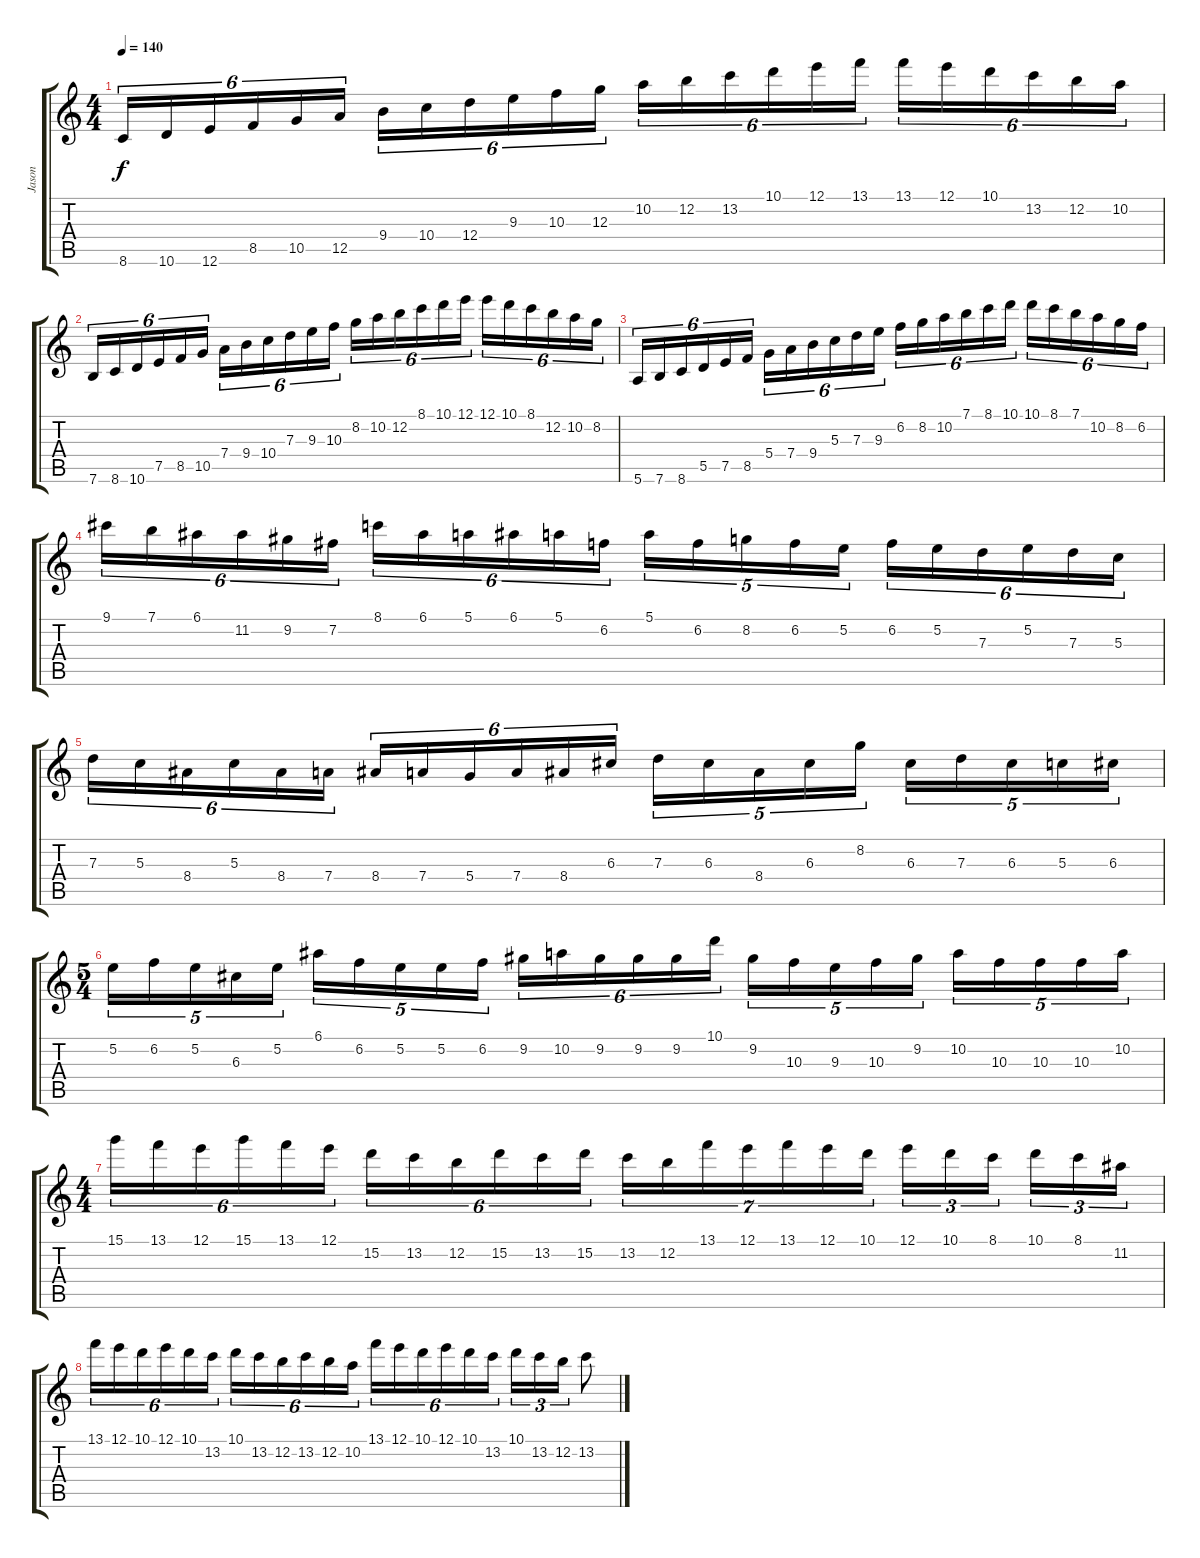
\track ("Jason" "Jason") {instrument distortionguitar}
\staff {score tabs}
\tuning (E4 B3 G3 D3 A2 E2) {hide}
\ts (4 4)
\tempo 140
\clef g2
\ks c
8.6.16{tu (6 4) dy f} 10.6.16{tu (6 4)} 12.6.16{tu (6 4)} 8.5.16{tu (6 4)} 10.5.16{tu (6 4)} 12.5.16{tu (6 4)} 9.4.16{tu (6 4)} 10.4.16{tu (6 4)} 12.4.16{tu (6 4)} 9.3.16{tu (6 4)} 10.3.16{tu (6 4)} 12.3.16{tu (6 4)} 10.2.16{tu (6 4)} 12.2.16{tu (6 4)} 13.2.16{tu (6 4)} 10.1.16{tu (6 4)} 12.1.16{tu (6 4)} 13.1.16{tu (6 4)} 13.1.16{tu (6 4)} 12.1.16{tu (6 4)} 10.1.16{tu (6 4)} 13.2.16{tu (6 4)} 12.2.16{tu (6 4)} 10.2.16{tu (6 4)} |
7.6.16{tu (6 4)} 8.6.16{tu (6 4)} 10.6.16{tu (6 4)} 7.5.16{tu (6 4)} 8.5.16{tu (6 4)} 10.5.16{tu (6 4)} 7.4.16{tu (6 4)} 9.4.16{tu (6 4)} 10.4.16{tu (6 4)} 7.3.16{tu (6 4)} 9.3.16{tu (6 4)} 10.3.16{tu (6 4)} 8.2.16{tu (6 4)} 10.2.16{tu (6 4)} 12.2.16{tu (6 4)} 8.1.16{tu (6 4)} 10.1.16{tu (6 4)} 12.1.16{tu (6 4)} 12.1.16{tu (6 4)} 10.1.16{tu (6 4)} 8.1.16{tu (6 4)} 12.2.16{tu (6 4)} 10.2.16{tu (6 4)} 8.2.16{tu (6 4)} |
5.6.16{tu (6 4)} 7.6.16{tu (6 4)} 8.6.16{tu (6 4)} 5.5.16{tu (6 4)} 7.5.16{tu (6 4)} 8.5.16{tu (6 4)} 5.4.16{tu (6 4)} 7.4.16{tu (6 4)} 9.4.16{tu (6 4)} 5.3.16{tu (6 4)} 7.3.16{tu (6 4)} 9.3.16{tu (6 4)} 6.2.16{tu (6 4)} 8.2.16{tu (6 4)} 10.2.16{tu (6 4)} 7.1.16{tu (6 4)} 8.1.16{tu (6 4)} 10.1.16{tu (6 4)} 10.1.16{tu (6 4)} 8.1.16{tu (6 4)} 7.1.16{tu (6 4)} 10.2.16{tu (6 4)} 8.2.16{tu (6 4)} 6.2.16{tu (6 4)} |
9.1.16{tu (6 4)} 7.1.16{tu (6 4)} 6.1.16{tu (6 4)} 11.2.16{tu (6 4)} 9.2.16{tu (6 4)} 7.2.16{tu (6 4)} 8.1.16{tu (6 4)} 6.1.16{tu (6 4)} 5.1.16{tu (6 4)} 6.1.16{tu (6 4)} 5.1.16{tu (6 4)} 6.2.16{tu (6 4)} 5.1.16{tu (5 4)} 6.2.16{tu (5 4)} 8.2.16{tu (5 4)} 6.2.16{tu (5 4)} 5.2.16{tu (5 4)} 6.2.16{tu (6 4)} 5.2.16{tu (6 4)} 7.3.16{tu (6 4)} 5.2.16{tu (6 4)} 7.3.16{tu (6 4)} 5.3.16{tu (6 4)} |
7.3.16{tu (6 4)} 5.3.16{tu (6 4)} 8.4.16{tu (6 4)} 5.3.16{tu (6 4)} 8.4.16{tu (6 4)} 7.4.16{tu (6 4)} 8.4.16{tu (6 4)} 7.4.16{tu (6 4)} 5.4.16{tu (6 4)} 7.4.16{tu (6 4)} 8.4.16{tu (6 4)} 6.3.16{tu (6 4)} 7.3.16{tu (5 4)} 6.3.16{tu (5 4)} 8.4.16{tu (5 4)} 6.3.16{tu (5 4)} 8.2.16{tu (5 4)} 6.3.16{tu (5 4)} 7.3.16{tu (5 4)} 6.3.16{tu (5 4)} 5.3.16{tu (5 4)} 6.3.16{tu (5 4)} |
\ts (5 4)
5.2.16{tu (5 4)} 6.2.16{tu (5 4)} 5.2.16{tu (5 4)} 6.3.16{tu (5 4)} 5.2.16{tu (5 4)} 6.1.16{tu (5 4)} 6.2.16{tu (5 4)} 5.2.16{tu (5 4)} 5.2.16{tu (5 4)} 6.2.16{tu (5 4)} 9.2.16{tu (6 4)} 10.2.16{tu (6 4)} 9.2.16{tu (6 4)} 9.2.16{tu (6 4)} 9.2.16{tu (6 4)} 10.1.16{tu (6 4)} 9.2.16{tu (5 4)} 10.3.16{tu (5 4)} 9.3.16{tu (5 4)} 10.3.16{tu (5 4)} 9.2.16{tu (5 4)} 10.2.16{tu (5 4)} 10.3.16{tu (5 4)} 10.3.16{tu (5 4)} 10.3.16{tu (5 4)} 10.2.16{tu (5 4)} |
\ts (4 4)
15.1.16{tu (6 4)} 13.1.16{tu (6 4)} 12.1.16{tu (6 4)} 15.1.16{tu (6 4)} 13.1.16{tu (6 4)} 12.1.16{tu (6 4)} 15.2.16{tu (6 4)} 13.2.16{tu (6 4)} 12.2.16{tu (6 4)} 15.2.16{tu (6 4)} 13.2.16{tu (6 4)} 15.2.16{tu (6 4)} 13.2.16{tu (7 4)} 12.2.16{tu (7 4)} 13.1.16{tu (7 4)} 12.1.16{tu (7 4)} 13.1.16{tu (7 4)} 12.1.16{tu (7 4)} 10.1.16{tu (7 4)} 12.1.16{tu (3 2)} 10.1.16{tu (3 2)} 8.1.16{tu (3 2)} 10.1.16{tu (3 2)} 8.1.16{tu (3 2)} 11.2.16{tu (3 2)} |
13.1.16{tu (6 4)} 12.1.16{tu (6 4)} 10.1.16{tu (6 4)} 12.1.16{tu (6 4)} 10.1.16{tu (6 4)} 13.2.16{tu (6 4)} 10.1.16{tu (6 4)} 13.2.16{tu (6 4)} 12.2.16{tu (6 4)} 13.2.16{tu (6 4)} 12.2.16{tu (6 4)} 10.2.16{tu (6 4)} 13.1.16{tu (6 4)} 12.1.16{tu (6 4)} 10.1.16{tu (6 4)} 12.1.16{tu (6 4)} 10.1.16{tu (6 4)} 13.2.16{tu (6 4)} 10.1.16{tu (3 2)} 13.2.16{tu (3 2)} 12.2.16{tu (3 2)} 13.2.8
